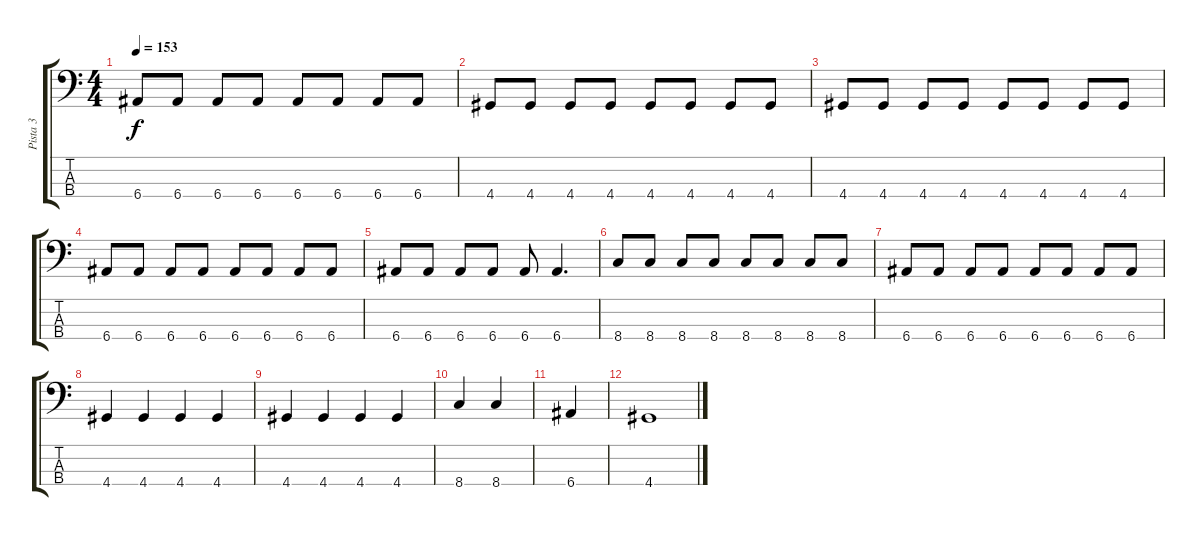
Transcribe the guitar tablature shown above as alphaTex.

\track ("Pista 3" "Pista 3") {instrument electricbassfinger}
\staff {score tabs}
\tuning (G2 D2 A1 E1) {hide}
\ts (4 4)
\tempo 153
\clef f4
\ks c
6.4.8{dy f} 6.4.8 6.4.8 6.4.8 6.4.8 6.4.8 6.4.8 6.4.8 |
4.4.8 4.4.8 4.4.8 4.4.8 4.4.8 4.4.8 4.4.8 4.4.8 |
4.4.8 4.4.8 4.4.8 4.4.8 4.4.8 4.4.8 4.4.8 4.4.8 |
6.4.8 6.4.8 6.4.8 6.4.8 6.4.8 6.4.8 6.4.8 6.4.8 |
6.4.8 6.4.8 6.4.8 6.4.8 6.4.8 6.4.4{d} |
8.4.8 8.4.8 8.4.8 8.4.8 8.4.8 8.4.8 8.4.8 8.4.8 |
6.4.8 6.4.8 6.4.8 6.4.8 6.4.8 6.4.8 6.4.8 6.4.8 |
4.4.4 4.4.4 4.4.4 4.4.4 |
4.4.4 4.4.4 4.4.4 4.4.4 |
8.4.4 8.4.4 |
6.4.4 |
4.4.1
